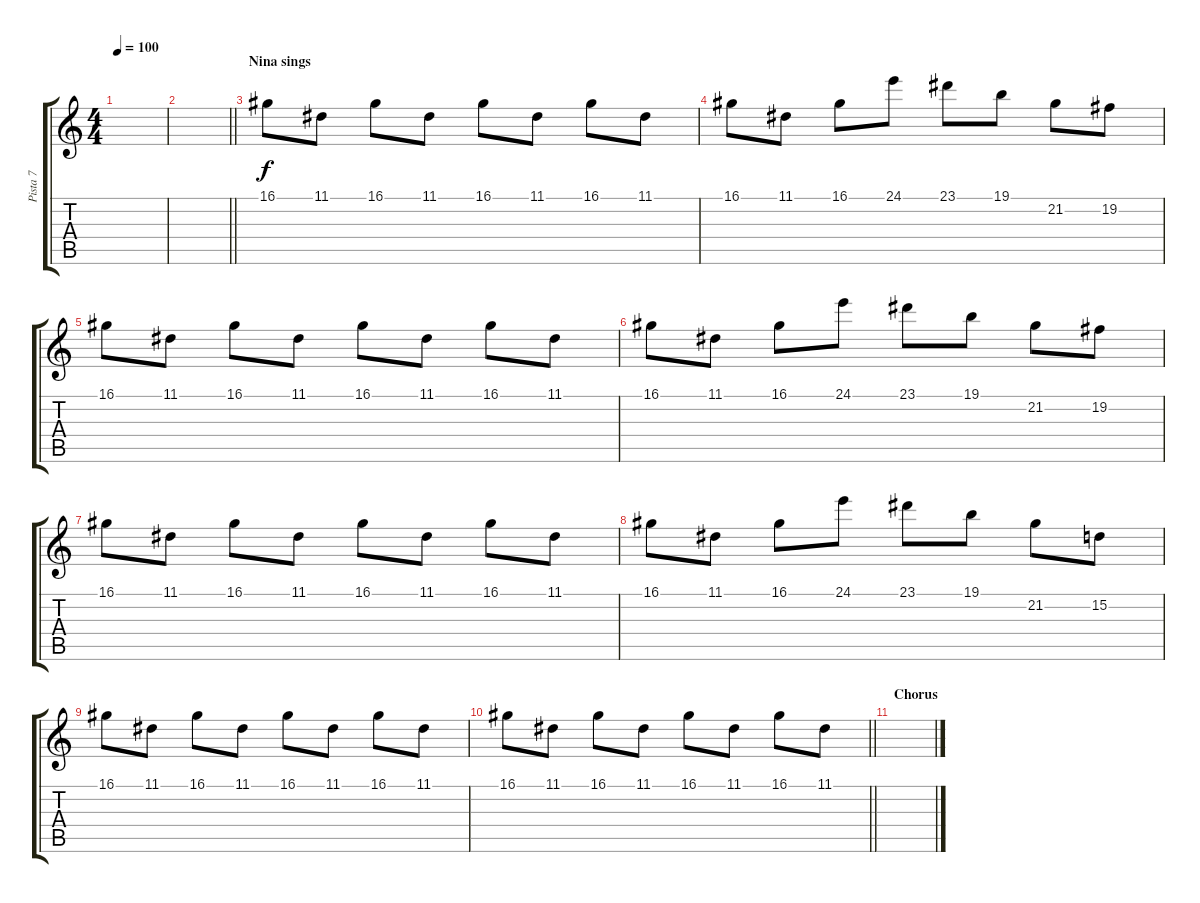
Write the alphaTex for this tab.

\track ("Pista 7" "Pista 7") {instrument celesta}
\staff {score tabs}
\tuning (E4 B3 G3 D3 A2 E2) {hide}
\ts (4 4)
\tempo 100
\clef g2
\ks c
|
\barLineRight lightlight
|
\section ("" "Nina sings")
16.1.8 11.1.8 16.1.8 11.1.8 16.1.8 11.1.8 16.1.8 11.1.8 |
16.1.8 11.1.8 16.1.8 24.1.8 23.1.8 19.1.8 21.2.8 19.2.8 |
16.1.8 11.1.8 16.1.8 11.1.8 16.1.8 11.1.8 16.1.8 11.1.8 |
16.1.8 11.1.8 16.1.8 24.1.8 23.1.8 19.1.8 21.2.8 19.2.8 |
16.1.8 11.1.8 16.1.8 11.1.8 16.1.8 11.1.8 16.1.8 11.1.8 |
16.1.8 11.1.8 16.1.8 24.1.8 23.1.8 19.1.8 21.2.8 15.2.8 |
16.1.8 11.1.8 16.1.8 11.1.8 16.1.8 11.1.8 16.1.8 11.1.8 |
\barLineRight lightlight
16.1.8 11.1.8 16.1.8 11.1.8 16.1.8 11.1.8 16.1.8 11.1.8 |
\section ("" "Chorus")
